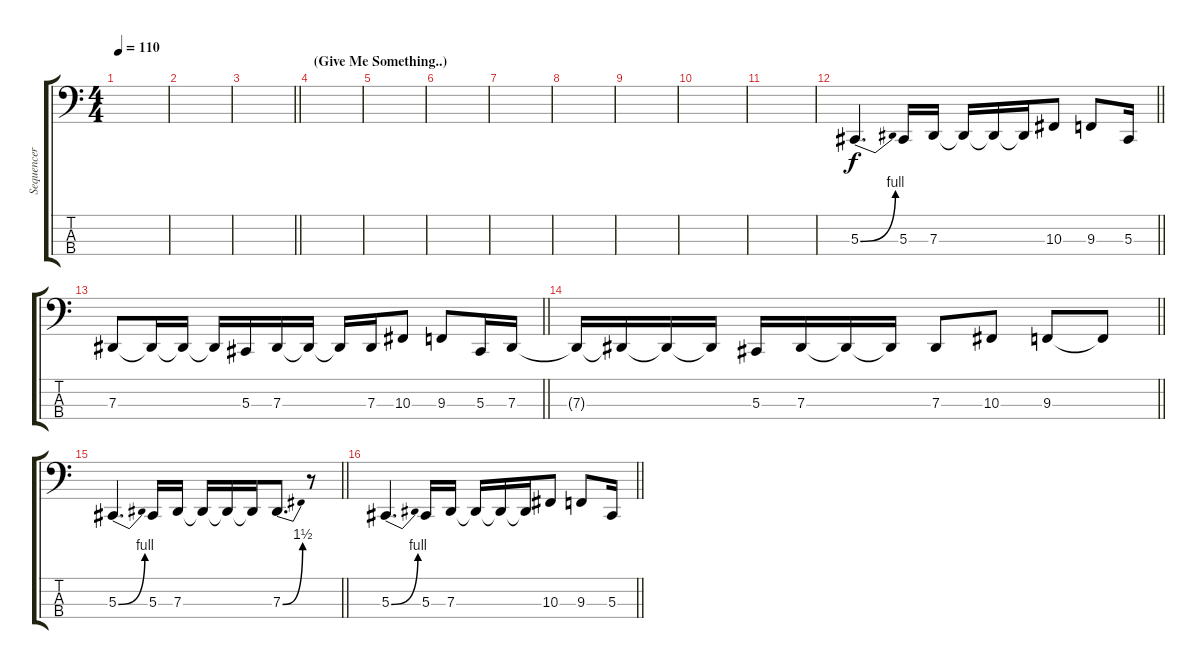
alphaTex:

\track ("Sequencer" "Sequencer") {instrument lead1square}
\staff {score tabs}
\tuning (Gb2 Db2 Ab1 Eb1) {hide}
\ts (4 4)
\tempo 110
\clef f4
\ks c
|
|
\barLineRight lightlight
|
\section ("" "(Give Me Something..)")
|
|
|
|
|
|
|
|
\barLineRight lightlight
5.3{be (bend 0 0 60 4)}.4{d} 5.3.16 7.3.16 7.3{t}.16 7.3{t}.16 7.3{t}.16 10.3.8 9.3.8 5.3.16 |
\barLineRight lightlight
7.3.8 7.3{t}.16 7.3{t}.16 7.3{t}.16 5.3.16 7.3.16 7.3{t}.16 7.3{t}.16 7.3.16 10.3.8 9.3.8 5.3.16 7.3.16 |
\barLineRight lightlight
7.3{t}.16 7.3{t}.16 7.3{t}.16 7.3{t}.16 5.3.16 7.3.16 7.3{t}.16 7.3{t}.16 7.3.8 10.3.8 9.3.8 9.3{t}.8 |
\barLineRight lightlight
5.3{be (bend 0 0 60 4)}.4{d} 5.3.16 7.3.16 7.3{t}.16 7.3{t}.16 7.3{t}.16 7.3{be (bend 0 0 60 6)}.8{d} r.8 |
\barLineRight lightlight
5.3{be (bend 0 0 60 4)}.4{d} 5.3.16 7.3.16 7.3{t}.16 7.3{t}.16 7.3{t}.16 10.3.8 9.3.8 5.3.16
